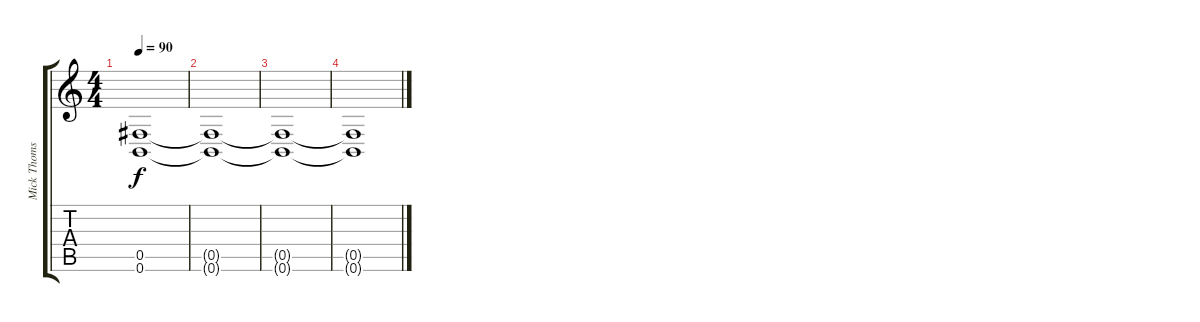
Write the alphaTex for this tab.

\track ("Mick Thomson" "Mick Thoms") {instrument distortionguitar}
\staff {score tabs}
\tuning (Db4 Ab3 E3 B2 Gb2 B1) {hide}
\ts (4 4)
\tempo 90
\clef g2
\ks c
(0.5{t} 0.6{t}).1{dy f} |
(0.5{t} 0.6{t}).1 |
(0.5{t} 0.6{t}).1 |
(0.5{t} 0.6{t}).1
